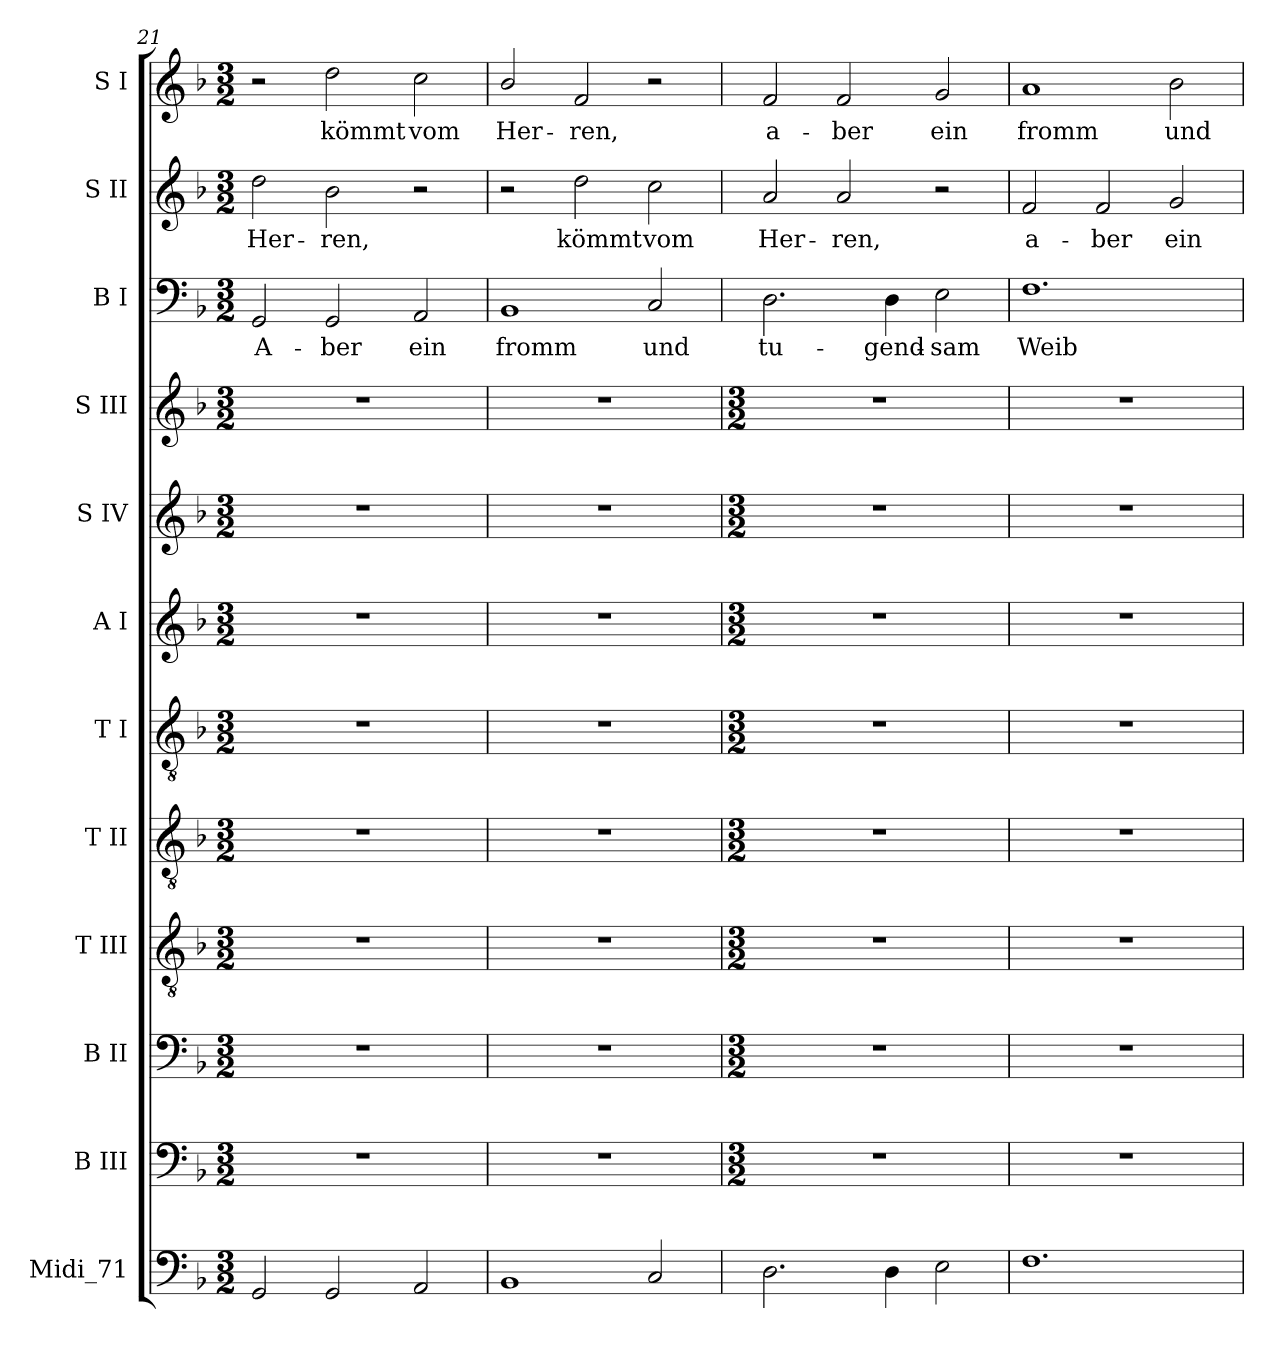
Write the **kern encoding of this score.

**kern	**kern	**kern	**kern	**kern	**kern	**kern	**kern	**kern	**kern	**text	**kern	**text	**kern	**text
*part12	*part11	*part10	*part9	*part8	*part7	*part6	*part5	*part4	*part3	*part3	*part2	*part2	*part1	*part1
*staff12	*staff11	*staff10	*staff9	*staff8	*staff7	*staff6	*staff5	*staff4	*staff3	*staff3	*staff2	*staff2	*staff1	*staff1
*I"Midi_71	*I"B III	*I"B II	*I"T III	*I"T II	*I"T I	*I"A I	*I"S IV	*I"S III	*I"B I	*	*I"S II	*	*I"S I	*
*	*I'B III	*I'B II	*I'T III	*I'T II	*I'T I	*I'A I	*I'S IV	*I'S III	*I'B I	*	*I'S II	*	*I'S I	*
*clefF4	*clefF4	*clefF4	*clefGv2	*clefGv2	*clefGv2	*clefG2	*clefG2	*clefG2	*clefF4	*	*clefG2	*	*clefG2	*
*k[b-]	*k[b-]	*k[b-]	*k[b-]	*k[b-]	*k[b-]	*k[b-]	*k[b-]	*k[b-]	*k[b-]	*	*k[b-]	*	*k[b-]	*
*F:	*F:	*F:	*F:	*F:	*F:	*F:	*F:	*F:	*F:	*	*F:	*	*F:	*
*M3/2	*M3/2	*M3/2	*M3/2	*M3/2	*M3/2	*M3/2	*M3/2	*M3/2	*M3/2	*	*M3/2	*	*M3/2	*
=21	=21	=21	=21	=21	=21	=21	=21	=21	=21	=21	=21	=21	=21	=21
!	!	!	!	!	!	!	!	!	!	!LO:LY:b	!	!LO:LY:b	!	!
2GG	1.r	1.r	1.r	1.r	1.r	1.r	1.r	1.r	2GG	A-	2dd	Her-	2r	.
!	!	!	!	!	!	!	!	!	!	!LO:LY:b	!	!LO:LY:b	!	!LO:LY:b
2GG	.	.	.	.	.	.	.	.	2GG	-ber	2b-	-ren,	2dd	kömmt
!	!	!	!	!	!	!	!	!	!	!LO:LY:b	!	!	!	!LO:LY:b
2AA	.	.	.	.	.	.	.	.	2AA	ein	2r	.	2cc	vom
=22	=22	=22	=22	=22	=22	=22	=22	=22	=22	=22	=22	=22	=22	=22
!	!	!	!	!	!	!	!	!	!	!LO:LY:b	!	!	!	!LO:LY:b
1BB-	1.r	1.r	1.r	1.r	1.r	1.r	1.r	1.r	1BB-	fromm	2r	.	2b-/	Her-
!	!	!	!	!	!	!	!	!	!	!	!	!LO:LY:b	!	!LO:LY:b
.	.	.	.	.	.	.	.	.	.	.	2dd	kömmt	2f	-ren,
!	!	!	!	!	!	!	!	!	!	!LO:LY:b	!	!LO:LY:b	!	!
2C	.	.	.	.	.	.	.	.	2C	und	2cc	vom	2r	.
!!LO:LB:g=z
=23	=23	=23	=23	=23	=23	=23	=23	=23	=23	=23	=23	=23	=23	=23
*	*M3/2	*M3/2	*M3/2	*M3/2	*M3/2	*M3/2	*M3/2	*M3/2	*	*	*	*	*	*
!	!	!	!	!	!	!	!	!	!	!LO:LY:b	!	!LO:LY:b	!	!LO:LY:b
2.D	1.r	1.r	1.r	1.r	1.r	1.r	1.r	1.r	2.D	tu-	2a	Her-	2f	a-
!	!	!	!	!	!	!	!	!	!	!	!	!LO:LY:b	!	!LO:LY:b
.	.	.	.	.	.	.	.	.	.	.	2a	-ren,	2f	-ber
!	!	!	!	!	!	!	!	!	!	!LO:LY:b	!	!	!	!
4D	.	.	.	.	.	.	.	.	4D	-gend-	.	.	.	.
!	!	!	!	!	!	!	!	!	!	!LO:LY:b	!	!	!	!LO:LY:b
2E	.	.	.	.	.	.	.	.	2E	-sam	2r	.	2g	ein
=24	=24	=24	=24	=24	=24	=24	=24	=24	=24	=24	=24	=24	=24	=24
!	!	!	!	!	!	!	!	!	!	!LO:LY:b	!	!LO:LY:b	!	!LO:LY:b
1.F	1.r	1.r	1.r	1.r	1.r	1.r	1.r	1.r	1.F	Weib	2f	a-	1a	fromm
!	!	!	!	!	!	!	!	!	!	!	!	!LO:LY:b	!	!
.	.	.	.	.	.	.	.	.	.	.	2f	-ber	.	.
!	!	!	!	!	!	!	!	!	!	!	!	!LO:LY:b	!	!LO:LY:b
.	.	.	.	.	.	.	.	.	.	.	2g	ein	2b-	und
=	=	=	=	=	=	=	=	=	=	=	=	=	=	=
*-	*-	*-	*-	*-	*-	*-	*-	*-	*-	*-	*-	*-	*-	*-
